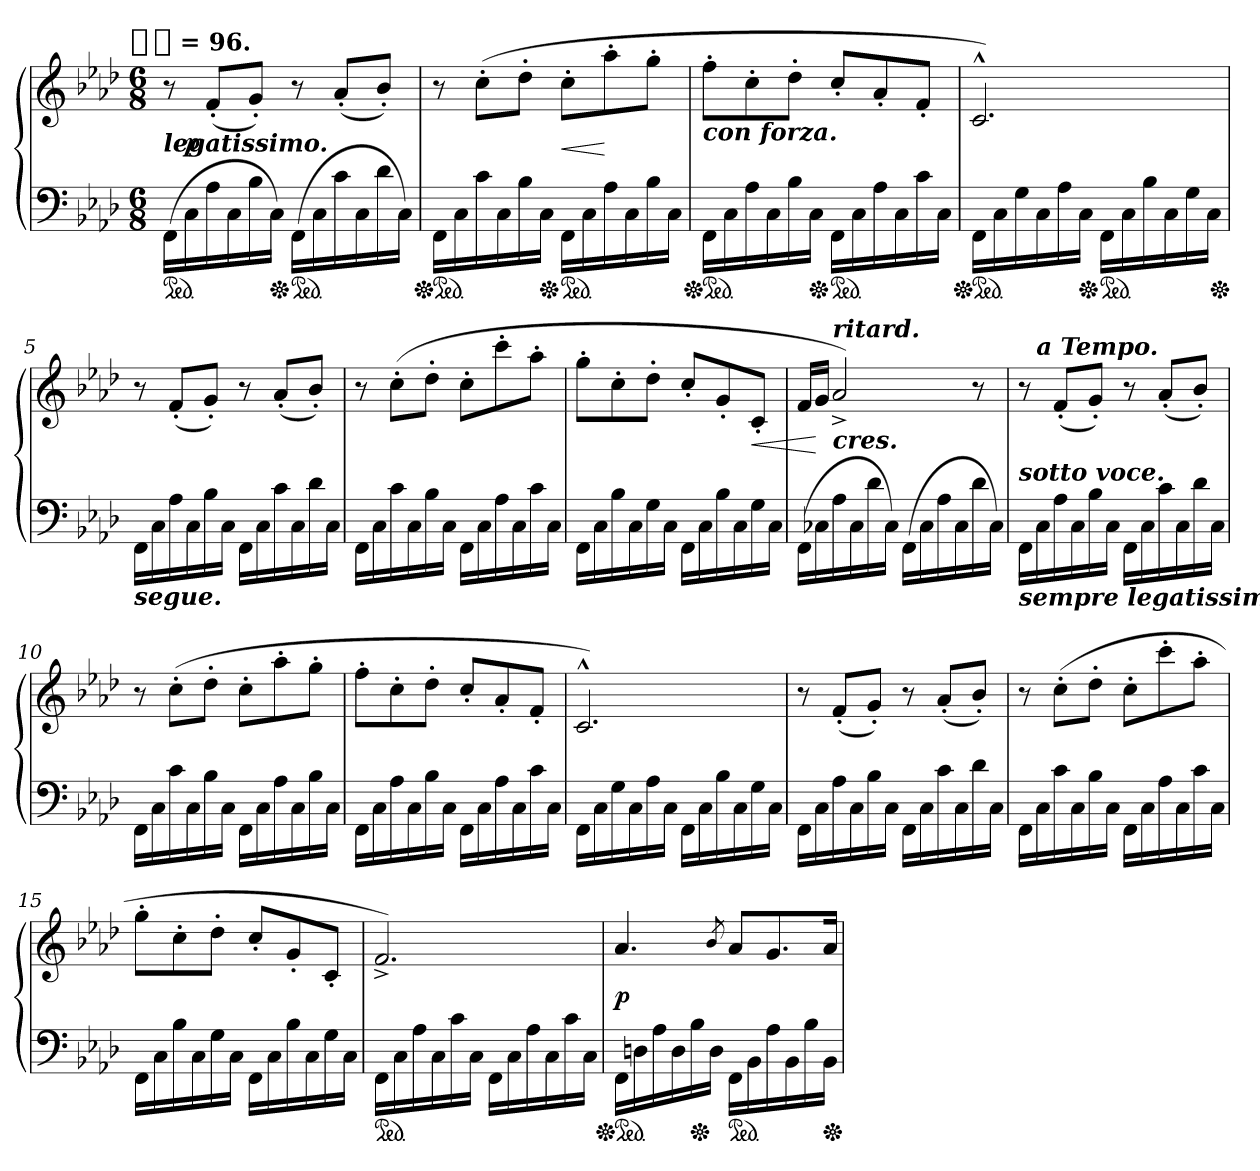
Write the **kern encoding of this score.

**kern	**kern	**dynam
*part1	*part1	*part1
*staff2	*staff1	*staff1/2
*clefF4	*clefG2	*
*k[b-e-a-d-]	*k[b-e-a-d-]	*
*f:	*f:	*
!!LO:TX:omd:t=[quarter-dot] = 96.
*M6/8	*M6/8	*
*MM144	*MM144	*
=1	=1	=1
*	*^	*
!	!LO:TX:b:Bi:t=legatissimo.	!	!
*ped	*	*	*
(16FFLL	8r	16ryy	.
16C	.	2ryy	p
16A-	(8f'L	.	.
16C	.	.	.
16B-	8g'J)	.	.
*Xped	*	*	*
16CJJ)	.	.	.
*ped	*	*	*
(16FFLL	8r	.	.
16C	.	.	.
16c	(8a-'L	.	.
16C	.	8.ryy	.
16d-	8b-'J)	.	.
16CJJ)	.	.	.
=2	=2	=2	=2
!	!LO:TX:c:Bi:t=cres.	!	!
*	*v	*v	*
*Xped	*	*
*ped	*	*
16FFLL	8r	.
16C	.	.
16c	(8cc'L	.
16C	.	.
16B-	8dd-'J	.
*Xped	*	*
16CJJ	.	.
*ped	*	*
16FFLL	8cc'L	<
16C	.	.
16A-	8aa-'	[
16C	.	.
16B-	8gg'J	.
16CJJ	.	.
=3	=3	=3
!	!LO:TX:b:Bi:t=con forza.	!
*Xped	*	*
*ped	*	*
16FFLL	8ff'L	.
16C	.	.
16A-	8cc'	.
16C	.	.
16B-	8dd-'J	.
*Xped	*	*
16CJJ	.	.
*ped	*	*
16FFLL	8cc'L	.
16C	.	.
16A-	8a-'	.
16C	.	.
16c	8f'J	.
16CJJ	.	.
=4	=4	=4
*Xped	*	*
*ped	*	*
16FF\LL	2.c^^)	.
16C	.	.
16G	.	.
16C	.	.
16A-	.	.
*Xped	*	*
16CJJ	.	.
*ped	*	*
16FFLL	.	.
16C	.	.
16B-	.	.
16C	.	.
16G	.	.
16CJJ	.	.
*Xped	*	*
=5	=5	=5
!LO:TX:b:Bi:t=segue.	!	!
16FFLL	8r	.
16C	.	.
16A-	(8f'L	.
16C	.	.
16B-	8g'J)	.
16CJJ	.	.
16FFLL	8r	.
16C	.	.
16c	(8a-'L	.
16C	.	.
16d-	8b-'J)	.
16CJJ	.	.
=6	=6	=6
16FFLL	8r	.
16C	.	.
16c	(>8cc'L	.
16C	.	.
16B-	8dd-'J	.
16CJJ	.	.
16FFLL	8cc'L	.
16C	.	.
16A-	8ccc'	.
16C	.	.
16c	8aa-'J	.
16CJJ	.	.
=7	=7	=7
16FFLL	8gg'L	.
16C	.	.
16B-	8cc'	.
16C	.	.
16G	8dd-'J	.
16CJJ	.	.
16FFLL	8cc'L	.
16C	.	.
16B-	8g'	.
16C	.	.
16G	8c'J	<
16CJJ	.	.
=8	=8	=8
(16FFLL	16fLL	.
16C-X	16gJJ	[
!	!LO:TX:c:Bi:t=cres.	!
!	!LO:TX:a:Bi:t=ritard.	!
16A-	2a-^)	.
16C-	.	.
16d-	.	.
16C-JJ)	.	.
(16FFLL	.	.
16C-	.	.
16A-	.	.
16C-	.	.
16d-	8r	.
16C-JJ)	.	.
=9	=9	=9
!LO:TX:b:Bi:t=sempre legatissimo.	!	!
!LO:TX:a:Bi:t=sotto voce.	!	!
*	*^	*
16FFLL	8r	16ryy	.
!	!	!LO:TX:a:Bi:t=a Tempo.	!
16C	.	2ryy	.
16A-	(8f'L	.	.
16C	.	.	.
16B-	8g'J)	.	.
16CJJ	.	.	.
16FFLL	8r	.	.
16C	.	.	.
16c	(8a-'L	.	.
16C	.	8.ryy	.
16d-	8b-'J)	.	.
16CJJ	.	.	.
*	*v	*v	*
=10	=10	=10
16FFLL	8r	.
16C	.	.
16c	(>8cc'L	.
16C	.	.
16B-	8dd-'J	.
16CJJ	.	.
16FFLL	8cc'L	.
16C	.	.
16A-	8aa-'	.
16C	.	.
16B-	8gg'J	.
16CJJ	.	.
=11	=11	=11
16FFLL	8ff'L	.
16C	.	.
16A-	8cc'	.
16C	.	.
16B-	8dd-'J	.
16CJJ	.	.
16FFLL	8cc'L	.
16C	.	.
16A-	8a-'	.
16C	.	.
16c	8f'J	.
16CJJ	.	.
=12	=12	=12
16FF\LL	2.c^^)	.
16C	.	.
16G	.	.
16C	.	.
16A-	.	.
16CJJ	.	.
16FFLL	.	.
16C	.	.
16B-	.	.
16C	.	.
16G	.	.
16CJJ	.	.
=13	=13	=13
16FFLL	8r	.
16C	.	.
16A-	(8f'L	.
16C	.	.
16B-	8g'J)	.
16CJJ	.	.
16FFLL	8r	.
16C	.	.
16c	(8a-'L	.
16C	.	.
16d-	8b-'J)	.
16CJJ	.	.
=14	=14	=14
16FFLL	8r	.
16C	.	.
16c	(>8cc'L	.
16C	.	.
16B-	8dd-'J	.
16CJJ	.	.
16FFLL	8cc'L	.
16C	.	.
16A-	8ccc'	.
16C	.	.
16c	8aa-'J	.
16CJJ	.	.
=15	=15	=15
16FFLL	8gg'L	.
16C	.	.
16B-	8cc'	.
16C	.	.
16G	8dd-'J	.
16CJJ	.	.
16FFLL	8cc'>L	.
16C	.	.
16B-	8g'>	.
16C	.	.
16G	8c'>J	.
16CJJ	.	.
=16	=16	=16
!LO:TX:b:color=crimson:t=⚠	!	!
*ped	*	*
16FFLL	2.f^)	.
16C	.	.
16A-	.	.
16C	.	.
16c	.	.
16CJJ	.	.
16FFLL	.	.
16C	.	.
16A-	.	.
16C	.	.
16c	.	.
16CJJ	.	.
=17	=17	=17
*Xped	*	*
*ped	*	*
16FFLL	4.a-	p
16Dn	.	.
16A-	.	.
16D	.	.
*Xped	*	*
16B-	.	.
16DJJ	.	.
.	8qb-/	.
*ped	*	*
16FF\LL	8a-L	.
16BB-	.	.
16A-	8.g	.
16BB-	.	.
16B-	.	.
*Xped	*	*
16BB-JJ	16a-Jk	.
=	=	=
*-	*-	*-
